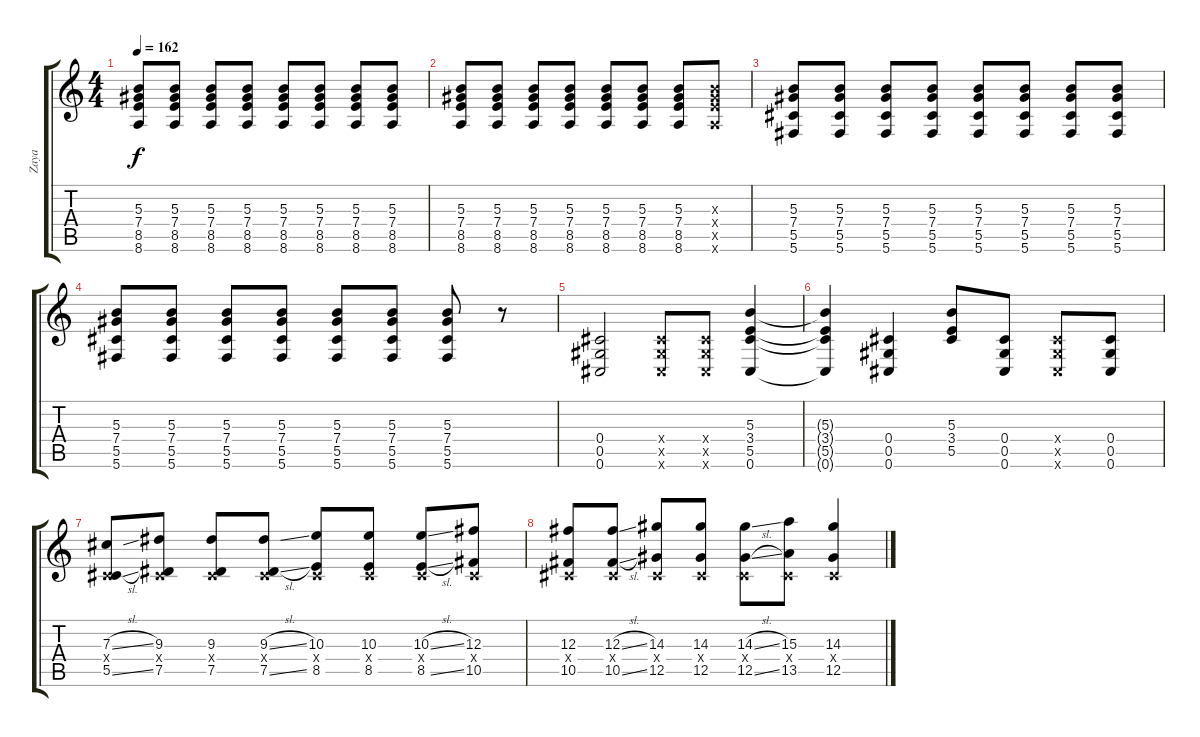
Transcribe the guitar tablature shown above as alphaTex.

\track ("Zaya" "Zaya") {instrument overdrivenguitar}
\staff {score tabs}
\tuning (Eb4 Bb3 Gb3 Db3 Ab2 Db2) {hide}
\ts (4 4)
\tempo 162
\clef g2
\ks c
(5.3 7.4 8.5 8.6).8{dy f} (5.3 7.4 8.5 8.6).8 (5.3 7.4 8.5 8.6).8 (5.3 7.4 8.5 8.6).8 (5.3 7.4 8.5 8.6).8 (5.3 7.4 8.5 8.6).8 (5.3 7.4 8.5 8.6).8 (5.3 7.4 8.5 8.6).8 |
(5.3 7.4 8.5 8.6).8 (5.3 7.4 8.5 8.6).8 (5.3 7.4 8.5 8.6).8 (5.3 7.4 8.5 8.6).8 (5.3 7.4 8.5 8.6).8 (5.3 7.4 8.5 8.6).8 (5.3 7.4 8.5 8.6).8 (5.3{x} 7.4{x} 8.5{x} 8.6{x}).8 |
(5.3 7.4 5.5 5.6).8 (5.3 7.4 5.5 5.6).8 (5.3 7.4 5.5 5.6).8 (5.3 7.4 5.5 5.6).8 (5.3 7.4 5.5 5.6).8 (5.3 7.4 5.5 5.6).8 (5.3 7.4 5.5 5.6).8 (5.3 7.4 5.5 5.6).8 |
(5.3 7.4 5.5 5.6).8 (5.3 7.4 5.5 5.6).8 (5.3 7.4 5.5 5.6).8 (5.3 7.4 5.5 5.6).8 (5.3 7.4 5.5 5.6).8 (5.3 7.4 5.5 5.6).8 (5.3 7.4 5.5 5.6).8 r.8 |
(0.4 0.5 0.6).2 (0.4{x} 0.5{x} 0.6{x}).8 (0.4{x} 0.5{x} 0.6{x}).8 (5.3 3.4 5.5 0.6).4 |
(5.3{t} 3.4{t} 5.5{t} 0.6{t}).4 (0.4 0.5 0.6).4 (5.3 3.4 5.5).8 (0.4 0.5 0.6).8 (0.4{x} 0.5{x} 0.6{x}).8 (0.4 0.5 0.6).8 |
(7.3{sl} 0.4{x} 5.5{sl}).8 (9.3 0.4{x} 7.5).8 (9.3 0.4{x} 7.5).8 (9.3{sl} 0.4{x} 7.5{sl}).8 (10.3 0.4{x} 8.5).8 (10.3 0.4{x} 8.5).8 (10.3{sl} 0.4{x} 8.5{sl}).8 (12.3 0.4{x} 10.5).8 |
(12.3 0.4{x} 10.5).8 (12.3{sl} 0.4{x} 10.5{sl}).8 (14.3 0.4{x} 12.5).8 (14.3 0.4{x} 12.5).8 (14.3{sl} 0.4{x} 12.5{sl}).8 (15.3 0.4{x} 13.5).8 (14.3 0.4{x} 12.5).4
